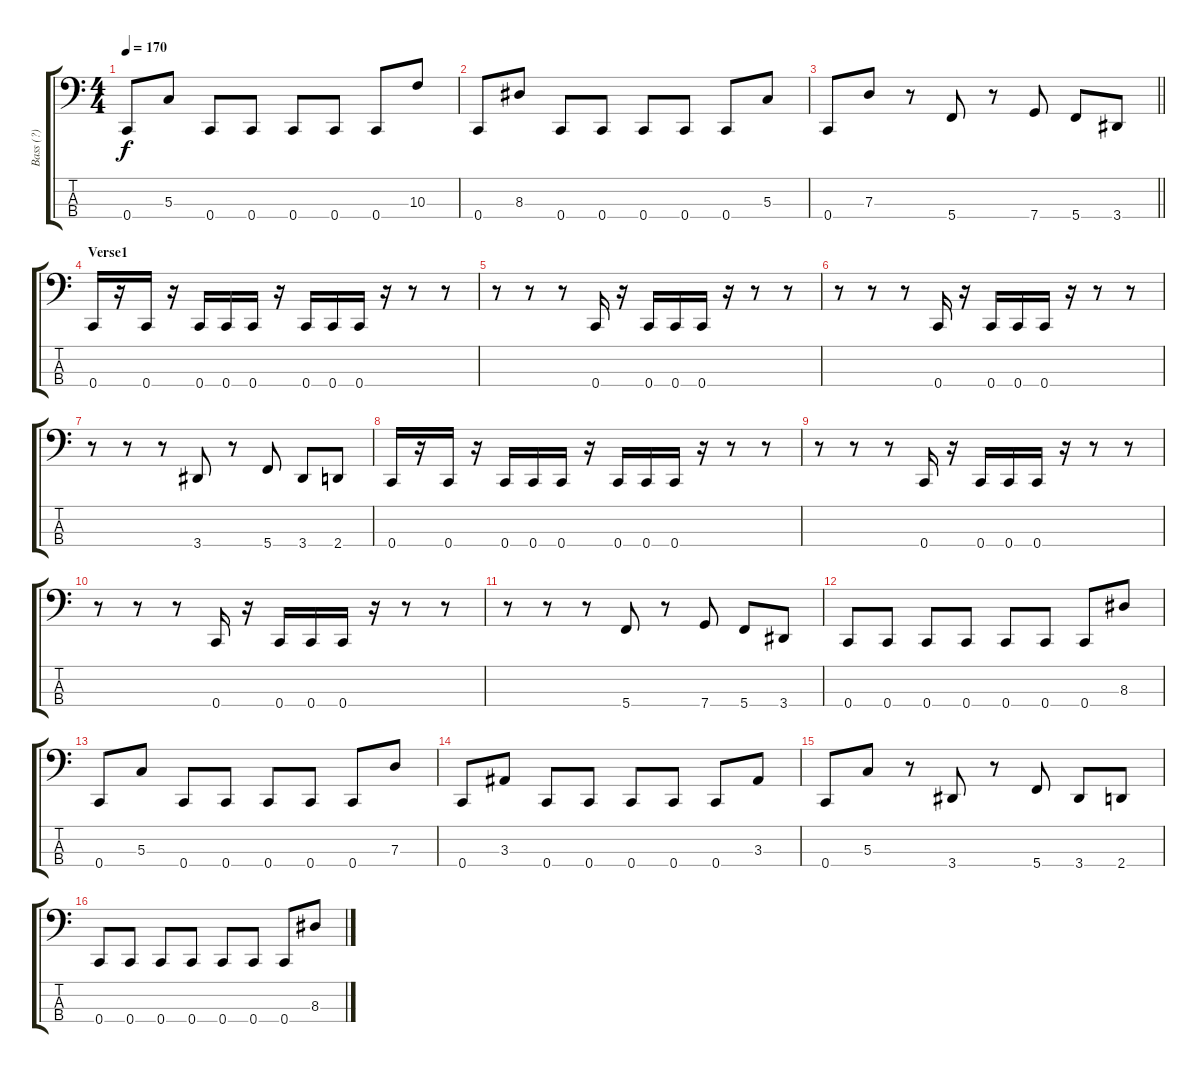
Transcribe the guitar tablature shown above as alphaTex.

\track ("Bass (?)" "Bass (?)") {instrument electricbasspick}
\staff {score tabs}
\tuning (F2 C2 G1 C1) {hide}
\ts (4 4)
\tempo 170
\clef f4
\ks c
0.4.8{dy f} 5.3.8 0.4.8 0.4.8 0.4.8 0.4.8 0.4.8 10.3.8 |
0.4.8 8.3.8 0.4.8 0.4.8 0.4.8 0.4.8 0.4.8 5.3.8 |
\barLineRight lightlight
0.4.8 7.3.8 r.8 5.4.8 r.8 7.4.8 5.4.8 3.4.8 |
\section ("" "Verse1")
0.4.16 r.16 0.4.16 r.16 0.4.16 0.4.16 0.4.16 r.16 0.4.16 0.4.16 0.4.16 r.16 r.8 r.8 |
r.8 r.8 r.8 0.4.16 r.16 0.4.16 0.4.16 0.4.16 r.16 r.8 r.8 |
r.8 r.8 r.8 0.4.16 r.16 0.4.16 0.4.16 0.4.16 r.16 r.8 r.8 |
r.8 r.8 r.8 3.4.8 r.8 5.4.8 3.4.8 2.4.8 |
0.4.16 r.16 0.4.16 r.16 0.4.16 0.4.16 0.4.16 r.16 0.4.16 0.4.16 0.4.16 r.16 r.8 r.8 |
r.8 r.8 r.8 0.4.16 r.16 0.4.16 0.4.16 0.4.16 r.16 r.8 r.8 |
r.8 r.8 r.8 0.4.16 r.16 0.4.16 0.4.16 0.4.16 r.16 r.8 r.8 |
r.8 r.8 r.8 5.4.8 r.8 7.4.8 5.4.8 3.4.8 |
0.4.8 0.4.8 0.4.8 0.4.8 0.4.8 0.4.8 0.4.8 8.3.8 |
0.4.8 5.3.8 0.4.8 0.4.8 0.4.8 0.4.8 0.4.8 7.3.8 |
0.4.8 3.3.8 0.4.8 0.4.8 0.4.8 0.4.8 0.4.8 3.3.8 |
0.4.8 5.3.8 r.8 3.4.8 r.8 5.4.8 3.4.8 2.4.8 |
0.4.8 0.4.8 0.4.8 0.4.8 0.4.8 0.4.8 0.4.8 8.3.8
